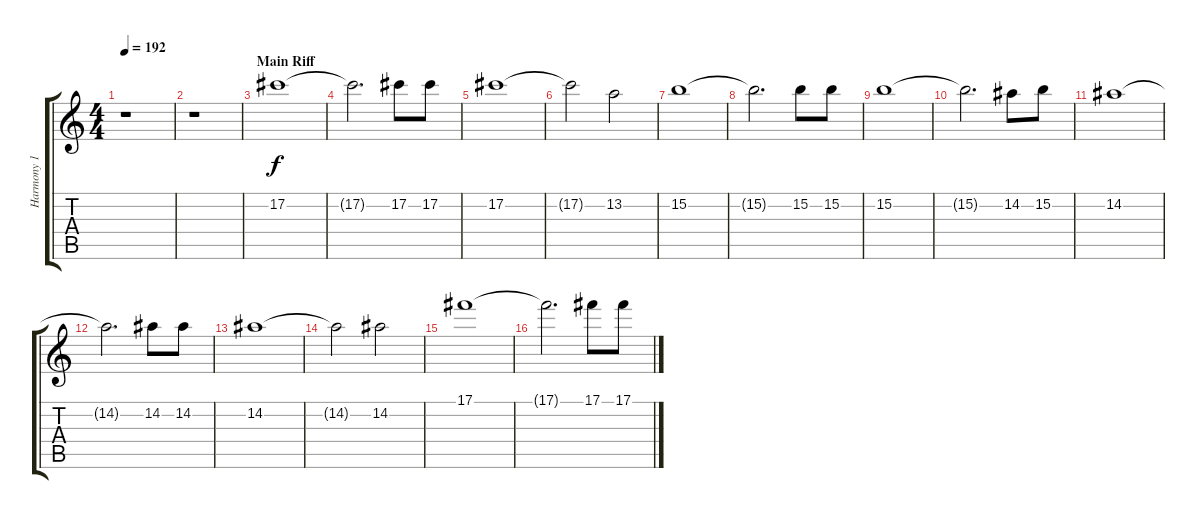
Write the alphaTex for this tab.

\track ("Harmony 1" "Harmony 1") {instrument overdrivenguitar}
\staff {score tabs}
\tuning (Db4 Ab3 E3 B2 Gb2 B1) {hide}
\ts (4 4)
\tempo 192
\clef g2
\ks aminor
r.1{dy f} |
r.1 |
\section ("" "Main Riff")
17.2.1 |
17.2{t}.2{d} 17.2.8 17.2.8 |
17.2.1 |
17.2{t}.2 13.2.2 |
15.2.1 |
15.2{t}.2{d} 15.2.8 15.2.8 |
15.2.1 |
15.2{t}.2{d} 14.2.8 15.2.8 |
14.2.1 |
14.2{t}.2{d} 14.2.8 14.2.8 |
14.2.1 |
14.2{t}.2 14.2.2 |
17.1.1 |
17.1{t}.2{d} 17.1.8 17.1.8
